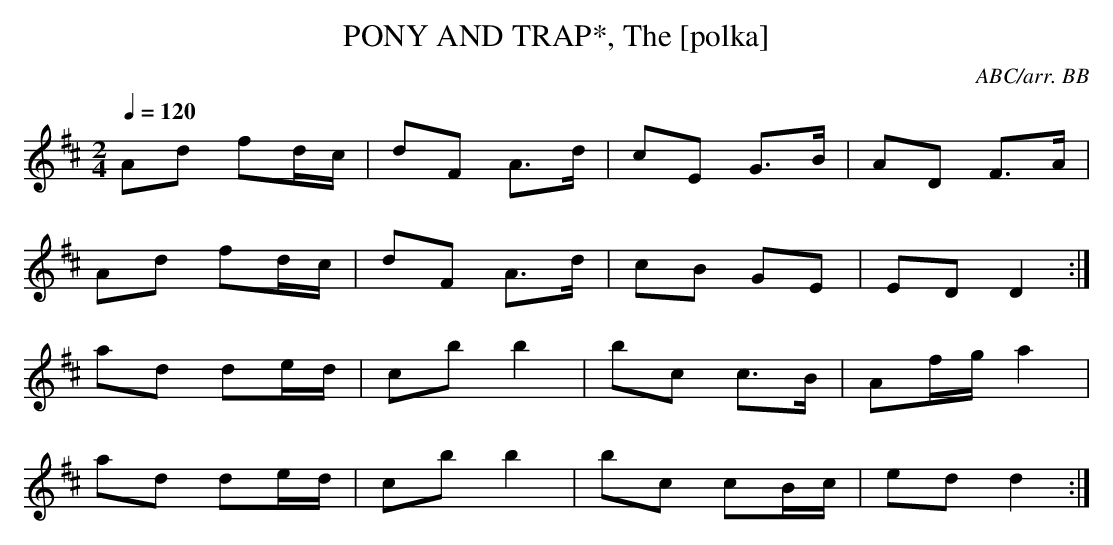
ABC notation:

X:1
T:PONY AND TRAP*, The [polka]
C:ABC/arr. BB
Q:1/4=120
L:1/8
M:2/4
K:D
Ad fd/c/|dF A>d|cE G>B|AD F>A|
Ad fd/c/|dF A>d|cB GE|ED D2:|
ad de/d/|cb b2|bc c>B|Af/g/ a2|
ad de/d/|cb b2|bc cB/c/|edd2:|
